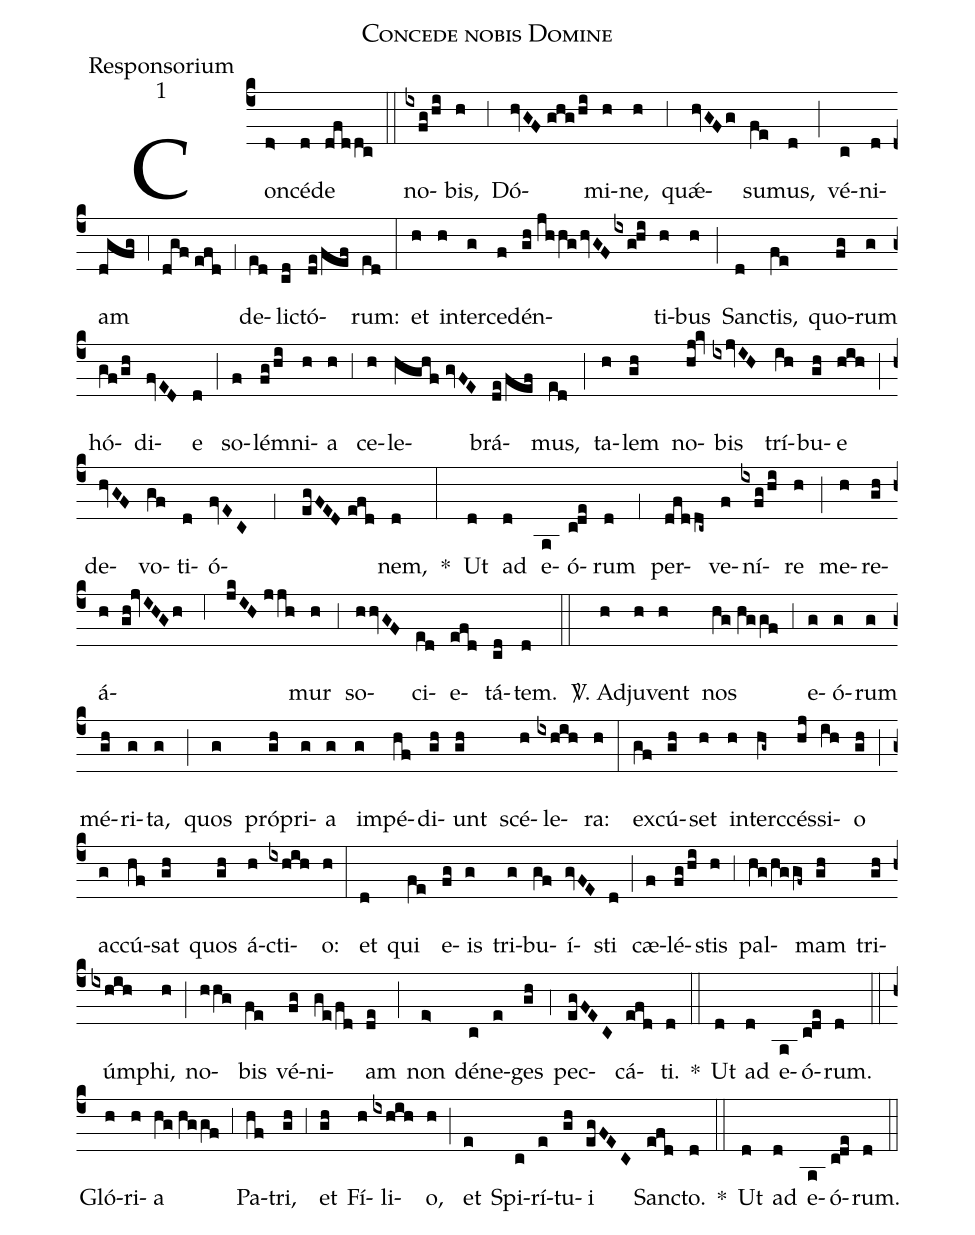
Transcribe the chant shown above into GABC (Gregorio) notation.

name:Concede nobis Domine;
office-part:Responsorium;
mode:1;
%%
(c4) Con(d>)cé(d)de(dfddc) (::)
no(ixfg/hi)bis,(h) (,3) Dó(hvGF//ghg/hi)mi(h)ne,(h) (,3) qu{<sp>'ae</sp>}(hvGFg)su(fe)mus,(d) (;) vé(c)ni(d)am(dgfg) (,4) (dgf//efd) (,1) de(ed)li(cd)ctó(de/fef)rum:(ed) (:)
et(h) in(h)ter(g)ce(f)dén(gh//jhhg/hvGF/ixg!hi)ti(h)bus(h) (;) San(d)ctis,(fe) quo(fg)rum(g) hó(gf/gh)di(fvED)e(d) (;) so(f)lé(fg/hi)mni(h)a(h) (,3) ce(h)le(hghf//gvFE)brá(de/fef)mus,(ed) (;) ta(h)lem(gh) no(hj!kv)bis(ixjvIH) trí(ih)bu(gh)e(hih) (;) de(hvGF)vo(gf)ti(d)ó(fvEC,1egFED//efd)nem,(d) *(:) Ut(d) ad(d) e(a)ó(c!de)rum(d) (,1) per(dfddc~)ve(f)ní(ixfg/hi)re(h) (;) me(h)re(gh)á(h gh!jvIHGh,6jkIH//jjh)mur(h) (,3) so(hhvGF)ci(ed)e(efd)tá(cd)tem.(d) (::)

<sp>V/</sp>. Ad(h)ju(h)vent(h) nos(hg//hggf) (,3) e(g)ó(g)rum(g) mé(gh)ri(g)ta,(g) (;) quos(g) pró(gh)pri(g)a(g) im(g)pé(hf)di(gh)unt(gh) scé(h)le(ixhih)ra:(h) (:)
ex(gf)cú(gh)set(h) in(h)terc(hg~)cés(hj)si(ih)o(gh) (;) ac(g)cú(hf)sat(gh) quos(gh) á(h)cti(ixhih)o:(h) (:)
et(d) qui(fe) e(fg)is(g) tri(g)bu(gf)í(gvFE)sti(d) (;) cæ(f)lé(fg/hi)stis(h) (,3) pal(hg/hggf~)mam(gh) tri(gh)úm(ixhih)phi,(h) (;) no(hhg)bis(fe) vé(fg)ni(ge/fd)am(de) (;) non(e>) dé(c)ne(e)ges(gh) (,4) pec(egFEC)cá(efd)ti.(d) *(::) Ut(d) ad(d) e(a)ó(c!de)rum.(d) (::)

Gló(h)ri(h)a(hg//hggf) (,3) Pa(hf)tri,(gh) (,3) et(gh) Fí(h)li(ixhih)o,(h) (;) et(e) Spi(c)rí(e)tu(gh)i(egFEC) San(efd)cto.(d) *(::) Ut(d) ad(d) e(a)ó(c!de)rum.(d) (::)
